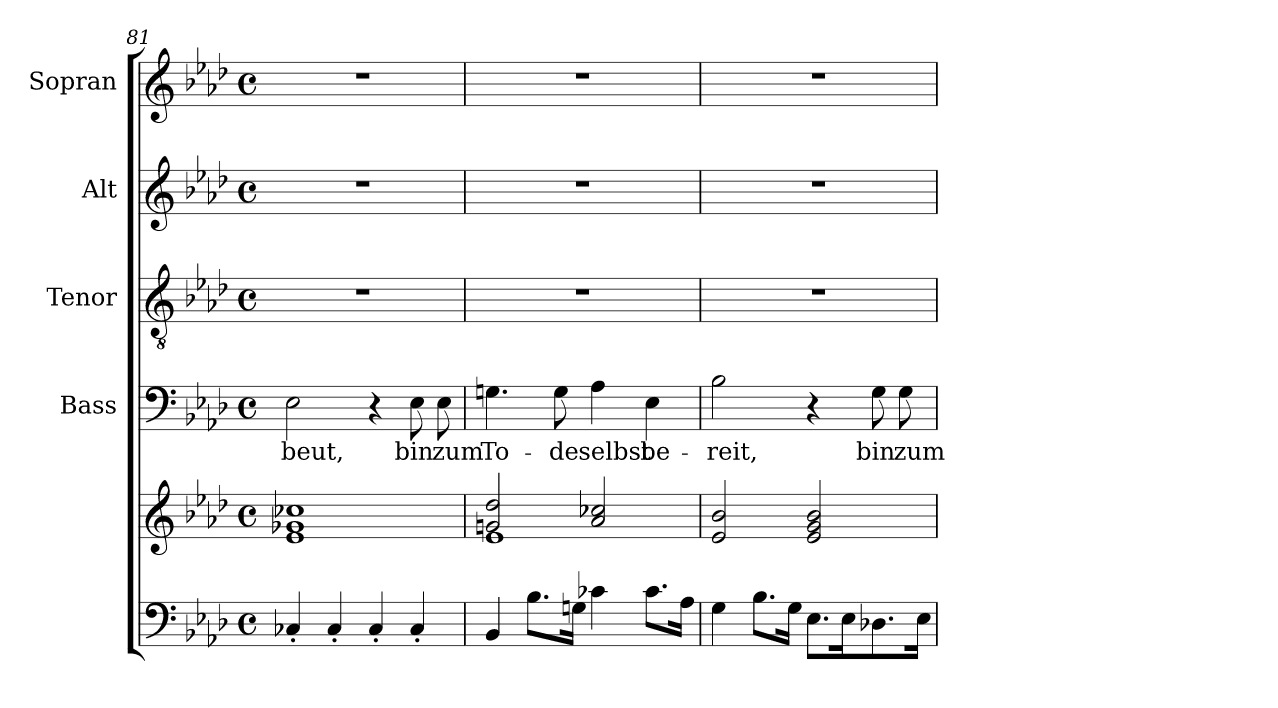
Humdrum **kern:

**kern	**kern	**kern	**text	**kern	**kern	**kern
*part5	*part5	*part4	*part4	*part3	*part2	*part1
*staff6	*staff5	*staff4	*staff4	*staff3	*staff2	*staff1
*	*	*I"Bass	*	*I"Tenor	*I"Alt	*I"Sopran
*	*	*I'B.	*	*I'T.	*I'A.	*I'S.
*clefF4	*clefG2	*clefF4	*	*clefGv2	*clefG2	*clefG2
*k[b-e-a-d-]	*k[b-e-a-d-]	*k[b-e-a-d-]	*	*k[b-e-a-d-]	*k[b-e-a-d-]	*k[b-e-a-d-]
*A-:	*A-:	*A-:	*	*A-:	*A-:	*A-:
*M4/4	*M4/4	*M4/4	*	*M4/4	*M4/4	*M4/4
*met(c)	*met(c)	*met(c)	*	*met(c)	*met(c)	*met(c)
=81	=81	=81	=81	=81	=81	=81
!	!	!	!LO:LY:b	!	!	!
4C-X'</	1e- 1g-X 1cc-X	2E-\	-beut,	1r	1r	1r
4C-'</	.	.	.	.	.	.
4C-'</	.	4r	.	.	.	.
!	!	!	!LO:LY:b	!	!	!
4C-'</	.	8E-\	bin	.	.	.
!	!	!	!LO:LY:b	!	!	!
.	.	8E-\	zum	.	.	.
=82	=82	=82	=82	=82	=82	=82
*	*^	*	*	*	*	*
!	!	!	!	!LO:LY:b	!	!	!
4BB-/	2gn/ 2dd-/	1e-	4.Gn\	To-	1r	1r	1r
8.B-\L	.	.	.	.	.	.	.
!	!	!	!	!LO:LY:b	!	!	!
.	.	.	8G\	-de	.	.	.
16Gn\Jk	.	.	.	.	.	.	.
!	!	!	!	!LO:LY:b	!	!	!
4c-X\	2a-/ 2cc-X/	.	4A-\	selbst	.	.	.
!	!	!	!	!LO:LY:b	!	!	!
8.c-\L	.	.	4E-\	be-	.	.	.
16A-\Jk	.	.	.	.	.	.	.
*	*v	*v	*	*	*	*	*
!!LO:PB:g=z
=83	=83	=83	=83	=83	=83	=83
!	!	!	!LO:LY:b	!	!	!
4G\	2e-/ 2b-/	2B-\	-reit,	1r	1r	1r
8.B-\L	.	.	.	.	.	.
16G\Jk	.	.	.	.	.	.
8.E-\L	2e-/ 2g/ 2b-/	4r	.	.	.	.
16E-\k	.	.	.	.	.	.
!	!	!	!LO:LY:b	!	!	!
8.D-X\	.	8G\	bin	.	.	.
!	!	!	!LO:LY:b	!	!	!
.	.	8G\	zum	.	.	.
16E-\Jk	.	.	.	.	.	.
=	=	=	=	=	=	=
*-	*-	*-	*-	*-	*-	*-
